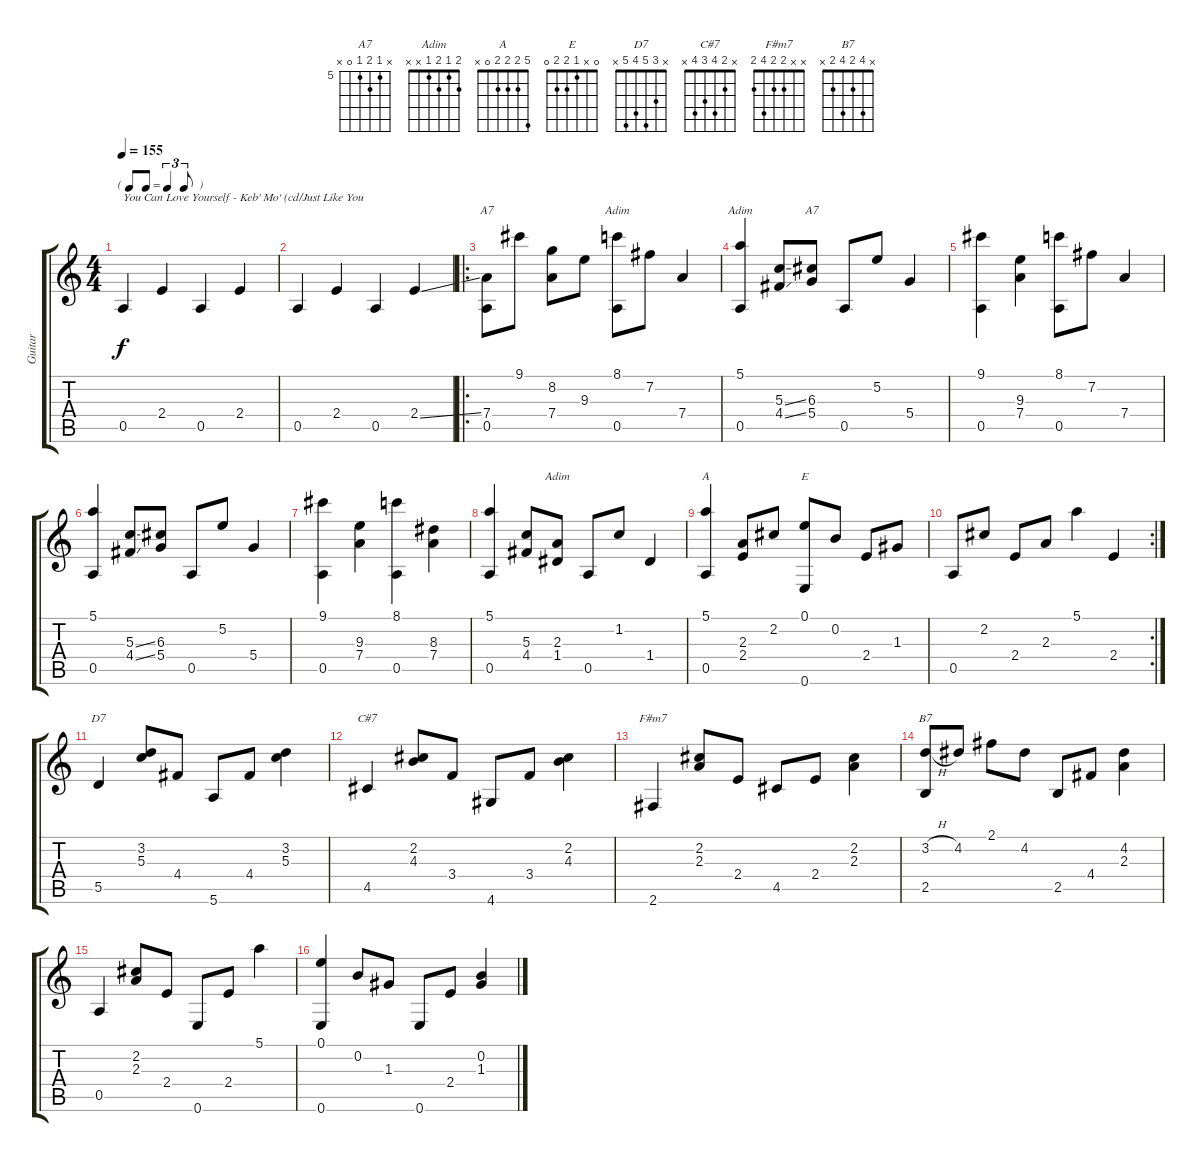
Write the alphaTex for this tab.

\track ("Guitar" "Guitar") {instrument acousticguitarnylon}
\staff {score tabs}
\tuning (E4 B3 G3 D3 A2 E2) {hide}
\chord ("A7" 9 8 9 7 0 x) {firstfret 7}
\chord ("Adim" 8 7 8 7 0 x) {firstfret 7}
\chord ("Adim" 5 4 5 4 0 x)
\chord ("A7" x 5 6 5 0 x) {firstfret 5}
\chord ("Adim" 2 1 2 1 x x)
\chord ("A" 5 2 2 2 0 x)
\chord ("E" 0 x 1 2 2 0)
\chord ("D7" x 3 5 4 5 x)
\chord ("C#7" x 2 4 3 4 x)
\chord ("F#m7" x x 2 2 4 2)
\chord ("B7" x 4 2 4 2 x)
\ts (4 4)
\tf triplet8th
\tempo 155
\clef g2
\ks c
0.5.4{txt "You Can Love Yourself - Keb' Mo' (cd/Just Like You" dy f instrument acousticguitarnylon} 2.4.4 0.5.4 2.4.4 |
0.5.4 2.4.4 0.5.4 2.4{ss}.4 |
\ro
(7.4 0.5).8{ch "A7"} 9.1.8 (8.2 7.4).8 9.3.8 (8.1 0.5).8{ch "Adim"} 7.2.8 7.4.4 |
(5.1 0.5).4{ch "Adim"} (5.3{ss} 4.4{ss}).8 (6.3 5.4).8{ch "A7"} 0.5.8 5.2.8 5.4.4 |
(9.1 0.5).4 (9.3 7.4).4 (8.1 0.5).8 7.2.8 7.4.4 |
(5.1 0.5).4 (5.3{ss} 4.4{ss}).8 (6.3 5.4).8 0.5.8 5.2.8 5.4.4 |
(9.1 0.5).4 (9.3 7.4).4 (8.1 0.5).4 (8.3 7.4).4 |
(5.1 0.5).4 (5.3 4.4).8 (2.3 1.4).8{ch "Adim"} 0.5.8 1.2.8 1.4.4 |
(5.1 0.5).4{ch "A"} (2.3 2.4).8 2.2.8 (0.1 0.6).8{ch "E"} 0.2.8 2.4.8 1.3.8 |
\rc 2
0.5.8 2.2.8 2.4.8 2.3.8 5.1.4 2.4.4 |
5.5.4{ch "D7"} (3.2 5.3).8 4.4.8 5.6.8 4.4.8 (3.2 5.3).4 |
4.5.4{ch "C#7"} (2.2 4.3).8 3.4.8 4.6.8 3.4.8 (2.2 4.3).4 |
2.6.4{ch "F#m7"} (2.2 2.3).8 2.4.8 4.5.8 2.4.8 (2.2 2.3).4 |
(3.2{h} 2.5).8{ch "B7"} 4.2.8 2.1.8 4.2.8 2.5.8 4.4.8 (4.2 2.3).4 |
0.5.4 (2.2 2.3).8 2.4.8 0.6.8 2.4.8 5.1.4 |
(0.1 0.6).4 0.2.8 1.3.8 0.6.8 2.4.8 (0.2 1.3).4
